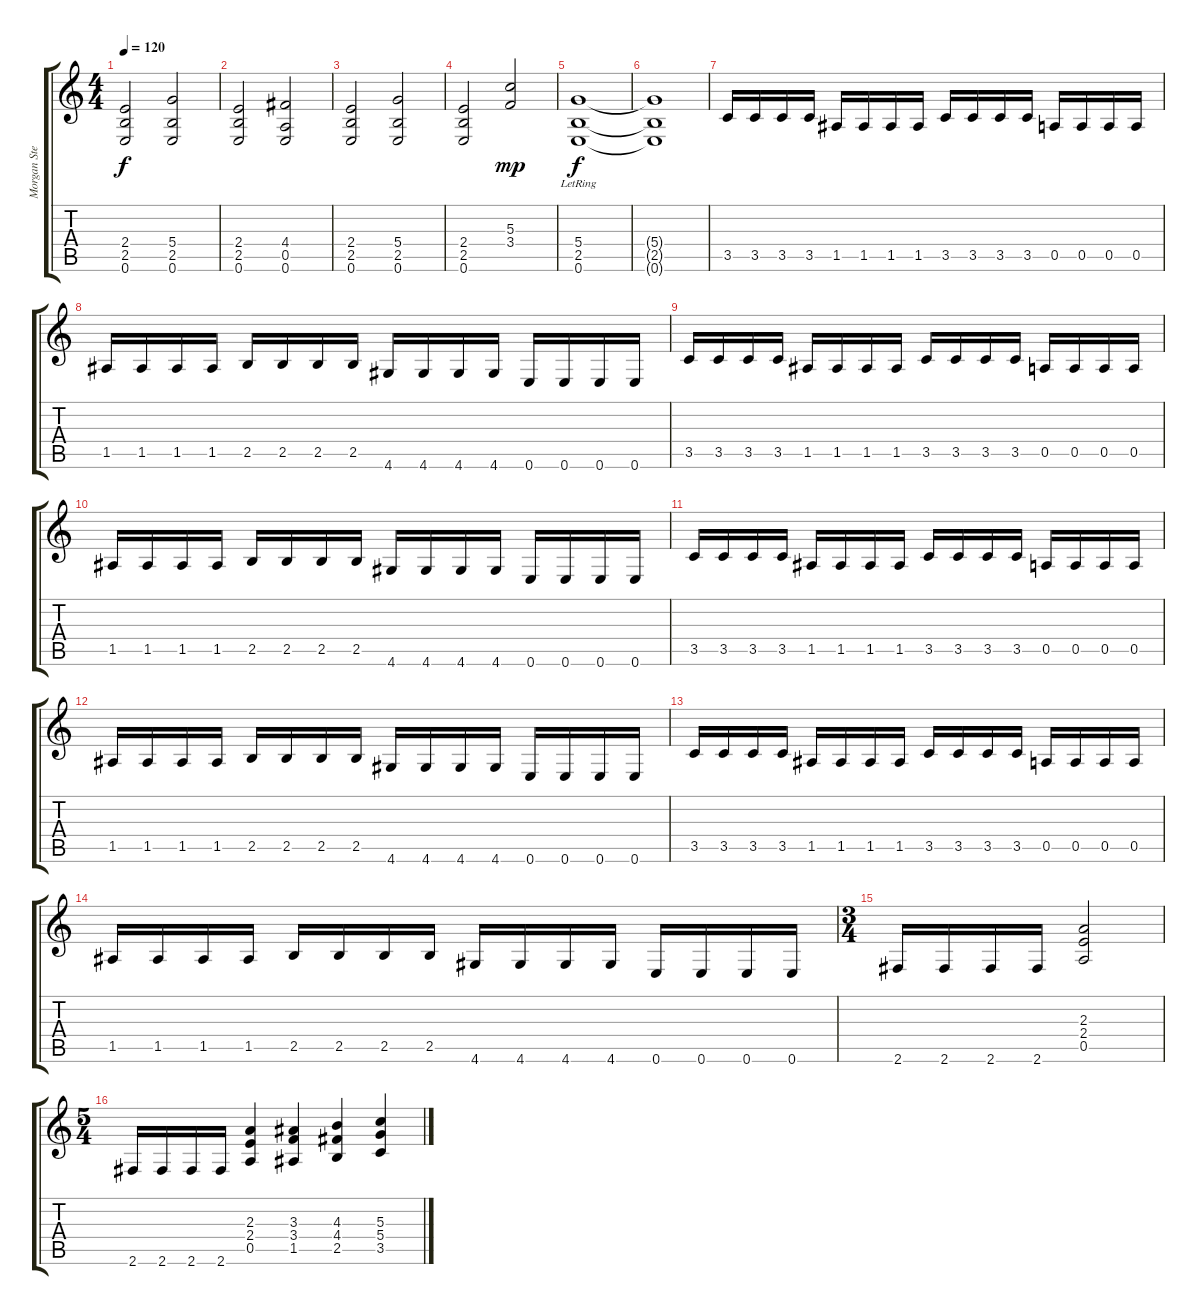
\track ("Morgan Steinmeyer Hakansson" "Morgan Ste") {instrument distortionguitar}
\staff {score tabs}
\tuning (E4 B3 G3 D3 A2 E2) {hide}
\ts (4 4)
\tempo 120
\clef g2
\ks c
(2.4 2.5 0.6).2{dy f} (5.4 2.5 0.6).2 |
(2.4 2.5 0.6).2 (4.4 0.5 0.6).2 |
(2.4 2.5 0.6).2 (5.4 2.5 0.6).2 |
(2.4 2.5 0.6).2 (5.3 3.4).2{dy mp} |
(5.4{lr} 2.5{lr} 0.6{lr}).1{dy f} |
(5.4{t} 2.5{t} 0.6{t}).1 |
3.5.16 3.5.16 3.5.16 3.5.16 1.5.16 1.5.16 1.5.16 1.5.16 3.5.16 3.5.16 3.5.16 3.5.16 0.5.16 0.5.16 0.5.16 0.5.16 |
1.5.16 1.5.16 1.5.16 1.5.16 2.5.16 2.5.16 2.5.16 2.5.16 4.6.16 4.6.16 4.6.16 4.6.16 0.6.16 0.6.16 0.6.16 0.6.16 |
3.5.16 3.5.16 3.5.16 3.5.16 1.5.16 1.5.16 1.5.16 1.5.16 3.5.16 3.5.16 3.5.16 3.5.16 0.5.16 0.5.16 0.5.16 0.5.16 |
1.5.16 1.5.16 1.5.16 1.5.16 2.5.16 2.5.16 2.5.16 2.5.16 4.6.16 4.6.16 4.6.16 4.6.16 0.6.16 0.6.16 0.6.16 0.6.16 |
3.5.16 3.5.16 3.5.16 3.5.16 1.5.16 1.5.16 1.5.16 1.5.16 3.5.16 3.5.16 3.5.16 3.5.16 0.5.16 0.5.16 0.5.16 0.5.16 |
1.5.16 1.5.16 1.5.16 1.5.16 2.5.16 2.5.16 2.5.16 2.5.16 4.6.16 4.6.16 4.6.16 4.6.16 0.6.16 0.6.16 0.6.16 0.6.16 |
3.5.16 3.5.16 3.5.16 3.5.16 1.5.16 1.5.16 1.5.16 1.5.16 3.5.16 3.5.16 3.5.16 3.5.16 0.5.16 0.5.16 0.5.16 0.5.16 |
1.5.16 1.5.16 1.5.16 1.5.16 2.5.16 2.5.16 2.5.16 2.5.16 4.6.16 4.6.16 4.6.16 4.6.16 0.6.16 0.6.16 0.6.16 0.6.16 |
\ts (3 4)
2.6.16 2.6.16 2.6.16 2.6.16 (2.3 2.4 0.5).2 |
\ts (5 4)
2.6.16 2.6.16 2.6.16 2.6.16 (2.3 2.4 0.5).4 (3.3 3.4 1.5).4 (4.3 4.4 2.5).4 (5.3 5.4 3.5).4
